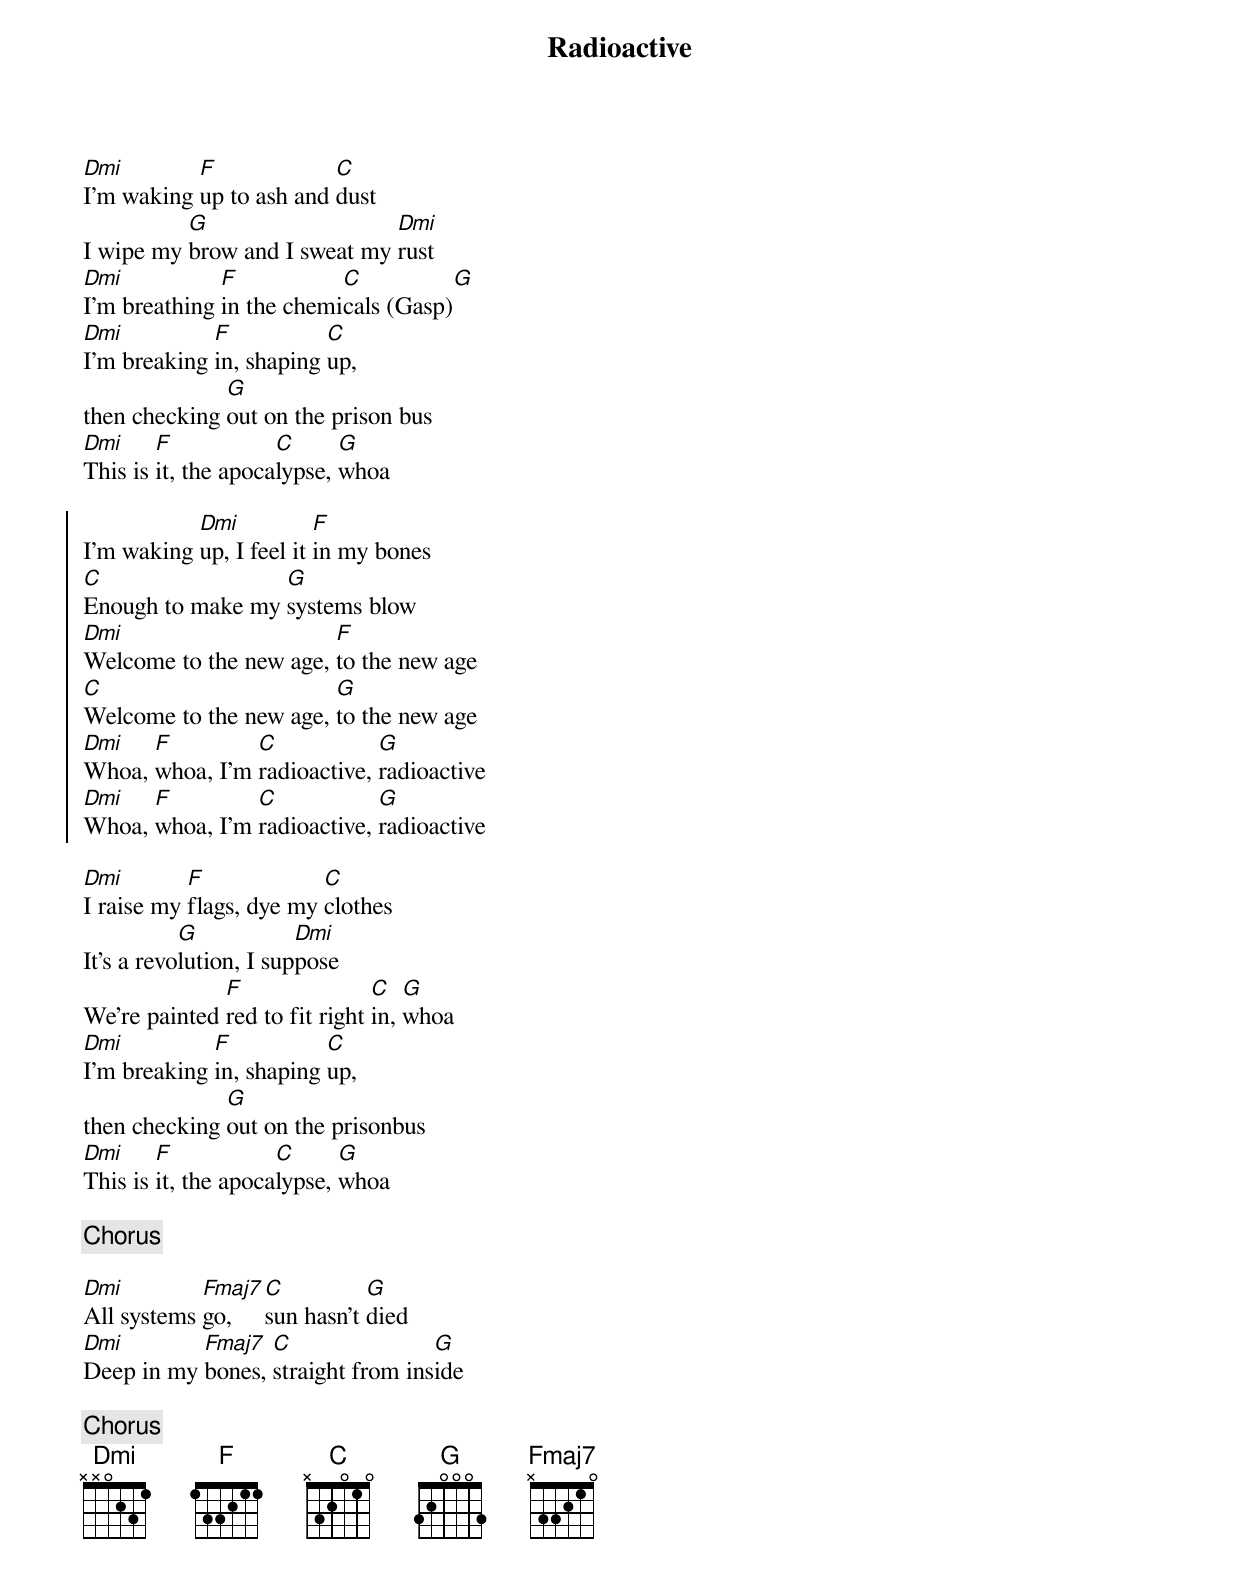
{title: Radioactive}
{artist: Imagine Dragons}
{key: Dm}
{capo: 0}
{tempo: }
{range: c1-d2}
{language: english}
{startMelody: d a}
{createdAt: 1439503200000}
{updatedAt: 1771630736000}
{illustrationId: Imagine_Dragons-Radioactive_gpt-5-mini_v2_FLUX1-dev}
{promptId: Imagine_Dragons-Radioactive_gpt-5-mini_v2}

{start_of_verse}
[Dmi]I'm waking [F]up to ash and [C]dust
I wipe my [G]brow and I sweat my [Dmi]rust
[Dmi]I'm breathing [F]in the chemi[C]cals (Gasp)[G]
[Dmi]I'm breaking [F]in, shaping [C]up,
then checking [G]out on the prison bus
[Dmi]This is [F]it, the apoca[C]lypse, [G]whoa
{end_of_verse}

{start_of_chorus}
I'm waking [Dmi]up, I feel it [F]in my bones
[C]Enough to make my [G]systems blow
[Dmi]Welcome to the new age, [F]to the new age
[C]Welcome to the new age, [G]to the new age
[Dmi]Whoa, [F]whoa, I'm [C]radioactive, [G]radioactive
[Dmi]Whoa, [F]whoa, I'm [C]radioactive, [G]radioactive
{end_of_chorus}

{start_of_verse}
[Dmi]I raise my [F]flags, dye my [C]clothes
It's a revo[G]lution, I sup[Dmi]pose
We're painted [F]red to fit right [C]in, [G]whoa
[Dmi]I'm breaking [F]in, shaping [C]up,
then checking [G]out on the prisonbus
[Dmi]This is [F]it, the apoca[C]lypse, [G]whoa
{end_of_verse}

{chorus}

{start_of_bridge}
[Dmi]All systems [Fmaj7]go, [C]sun hasn't [G]died
[Dmi]Deep in my [Fmaj7]bones, [C]straight from ins[G]ide
{end_of_bridge}

{chorus}
